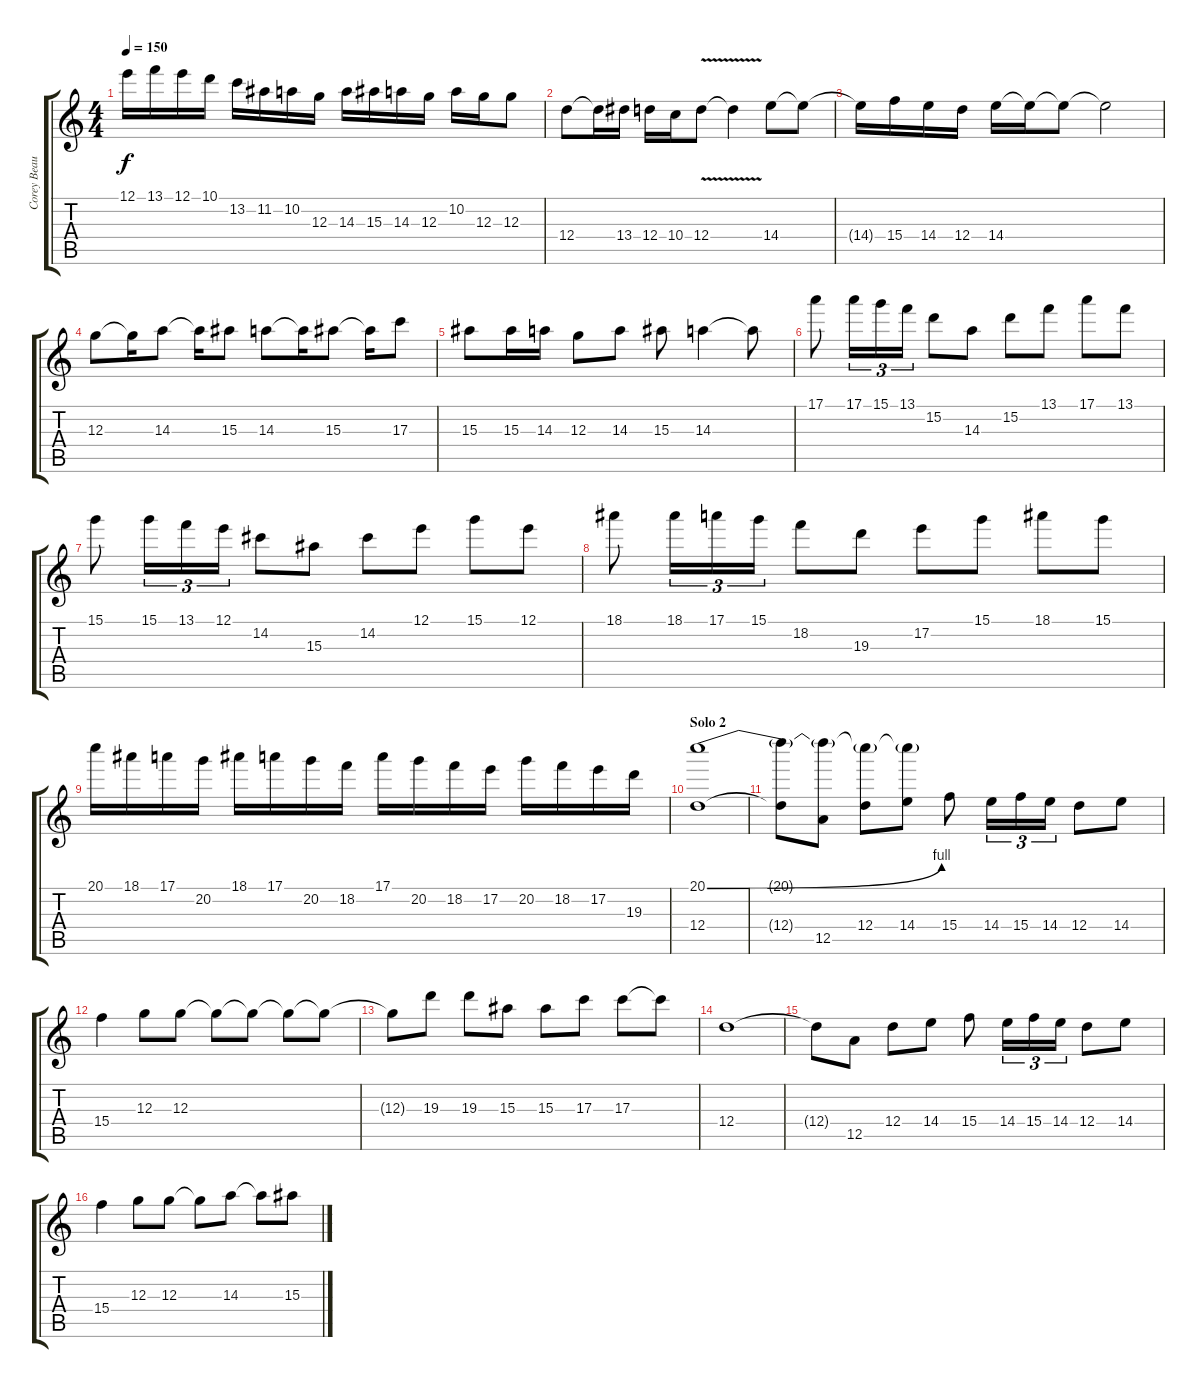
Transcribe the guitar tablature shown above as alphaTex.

\track ("Corey Beaulieu" "Corey Beau") {instrument distortionguitar}
\staff {score tabs}
\tuning (E4 B3 G3 D3 A2 D2) {hide}
\ts (4 4)
\tempo 150
\clef g2
\ks c
12.1.16{dy f} 13.1.16 12.1.16 10.1.16 13.2.16 11.2.16 10.2.16 12.3.16 14.3.16 15.3.16 14.3.16 12.3.16 10.2.16 12.3.16 12.3.8 |
12.4.8 12.4{t}.16 13.4.16 12.4.16 10.4.16 12.4{v}.8 12.4{t}.4 14.4.8 14.4{t}.8 |
14.4{t}.16 15.4.16 14.4.16 12.4.16 14.4.16 14.4{t}.16 14.4{t}.8 14.4{t}.2 |
12.3.8 12.3{t}.16 14.3.8 14.3{t}.16 15.3.8 14.3.8 14.3{t}.16 15.3.8 15.3{t}.16 17.3.8 |
15.3.8 15.3.16 14.3.16 12.3.8 14.3.8 15.3.8 14.3.4 14.3{t}.8 |
17.1.8 17.1.16{tu (3 2)} 15.1.16{tu (3 2)} 13.1.16{tu (3 2)} 15.2.8 14.3.8 15.2.8 13.1.8 17.1.8 13.1.8 |
15.1.8 15.1.16{tu (3 2)} 13.1.16{tu (3 2)} 12.1.16{tu (3 2)} 14.2.8 15.3.8 14.2.8 12.1.8 15.1.8 12.1.8 |
18.1.8 18.1.16{tu (3 2)} 17.1.16{tu (3 2)} 15.1.16{tu (3 2)} 18.2.8 19.3.8 17.2.8 15.1.8 18.1.8 15.1.8 |
20.1.16 18.1.16 17.1.16 20.2.16 18.1.16 17.1.16 20.2.16 18.2.16 17.1.16 20.2.16 18.2.16 17.2.16 20.2.16 18.2.16 17.2.16 19.3.16 |
\section ("" "Solo 2")
(20.1{be (bend 0 0 60 4)} 12.4).1 |
(20.1{t} 12.4{t}).8 (20.1{t} 12.5).8 (20.1{t} 12.4).8 (20.1{t} 14.4).8 15.4.8 14.4.16{tu (3 2)} 15.4.16{tu (3 2)} 14.4.16{tu (3 2)} 12.4.8 14.4.8 |
15.4.4 12.3.8 12.3.8 12.3{t}.8 12.3{t}.8 12.3{t}.8 12.3{t}.8 |
12.3{t}.8 19.3.8 19.3.8 15.3.8 15.3.8 17.3.8 17.3.8 17.3{t}.8 |
12.4.1 |
12.4{t}.8 12.5.8 12.4.8 14.4.8 15.4.8 14.4.16{tu (3 2)} 15.4.16{tu (3 2)} 14.4.16{tu (3 2)} 12.4.8 14.4.8 |
15.4.4 12.3.8 12.3.8 12.3{t}.8 14.3.8 14.3{t}.8 15.3.8
